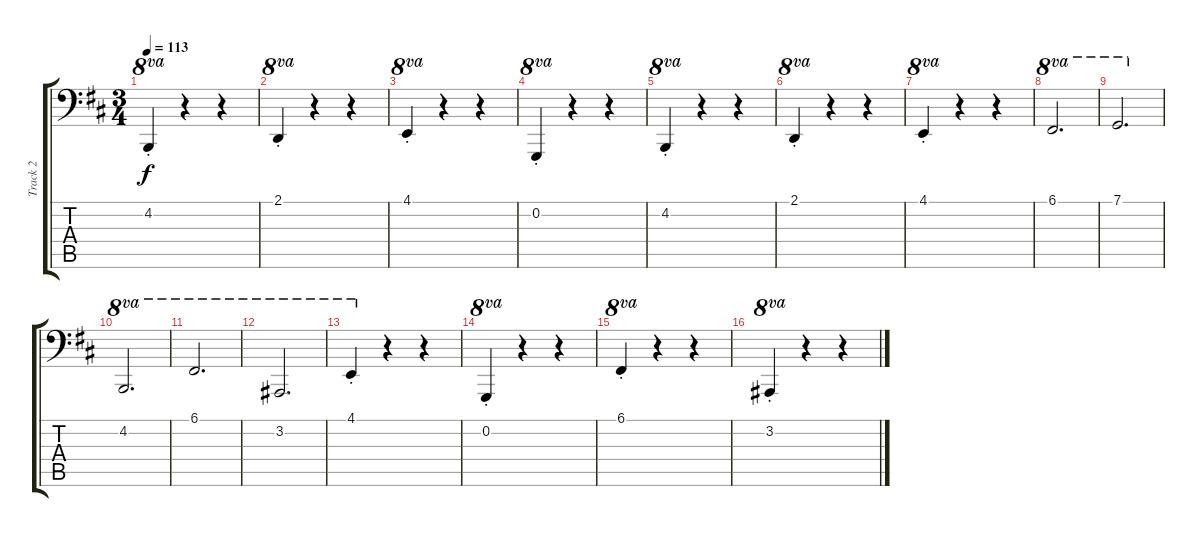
\track ("Track 2" "Track 2") {instrument acousticgrandpiano}
\staff {score tabs}
\tuning (C3 G2 D2 A1 E1 B0) {hide}
\ts (3 4)
\tempo 113
\clef f4
\ks d
4.2{st}.4{ot 8va dy f} r.4 r.4 |
2.1{st}.4{ot 8va} r.4 r.4 |
4.1{st}.4{ot 8va} r.4 r.4 |
0.2{st}.4{ot 8va} r.4 r.4 |
4.2{st}.4{ot 8va} r.4 r.4 |
2.1{st}.4{ot 8va} r.4 r.4 |
4.1{st}.4{ot 8va} r.4 r.4 |
6.1.2{d ot 8va} |
7.1.2{d ot 8va} |
4.2.2{d ot 8va} |
6.1.2{d ot 8va} |
3.2.2{d ot 8va} |
4.1{st}.4{ot 8va} r.4 r.4 |
0.2{st}.4{ot 8va} r.4 r.4 |
6.1{st}.4{ot 8va} r.4 r.4 |
3.2{st}.4{ot 8va} r.4 r.4
